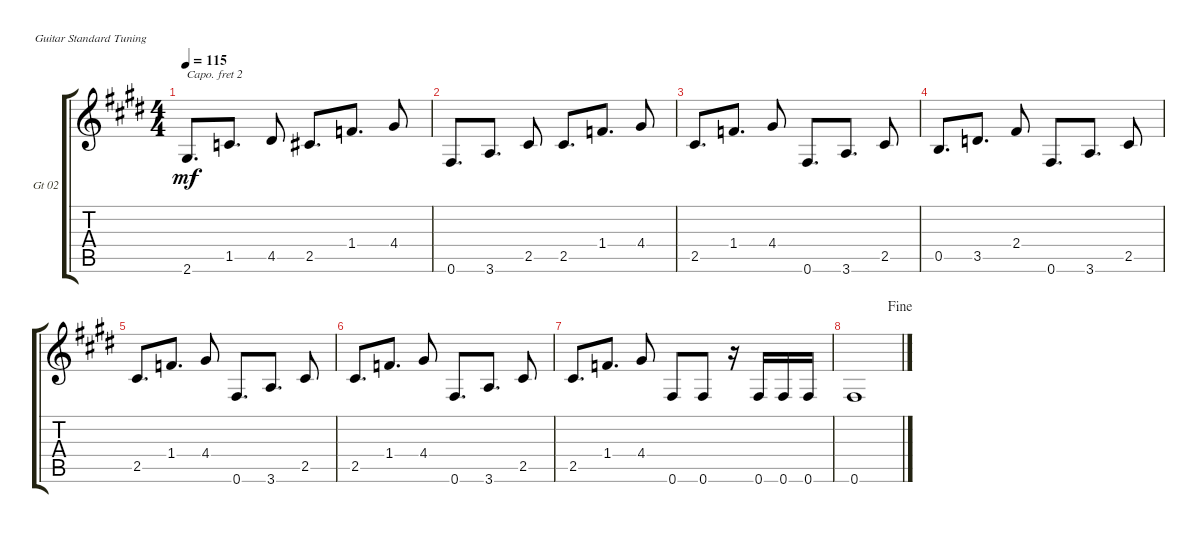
\defaultSystemsLayout 4
\bracketExtendMode groupsimilarinstruments
\firstSystemTrackNameOrientation horizontal
\otherSystemsTrackNameOrientation horizontal
\track ("Guitare 02" "Gt 02") {solo instrument acousticguitarsteel}
\staff {score tabs}
\capo 2
\tuning (E4 B3 G3 D3 A2 E2)
\ts (4 4)
\tempo 115
\clef g2
\ks e
2.6.8{d dy mf} 1.5.8{d} 4.5.8 2.5.8{d} 1.4.8{d} 4.4.8 |
0.6.8{d} 3.6.8{d} 2.5.8 2.5.8{d} 1.4.8{d} 4.4.8 |
2.5.8{d} 1.4.8{d} 4.4.8 0.6.8{d} 3.6.8{d} 2.5.8 |
0.5.8{d} 3.5.8{d} 2.4.8 0.6.8{d} 3.6.8{d} 2.5.8 |
2.5.8{d} 1.4.8{d} 4.4.8 0.6.8{d} 3.6.8{d} 2.5.8 |
2.5.8{d} 1.4.8{d} 4.4.8 0.6.8{d} 3.6.8{d} 2.5.8 |
2.5.8{d} 1.4.8{d} 4.4.8 0.6.8 0.6.8 r.16 0.6.16 0.6.16 0.6.16 |
\jump fine
0.6.1
